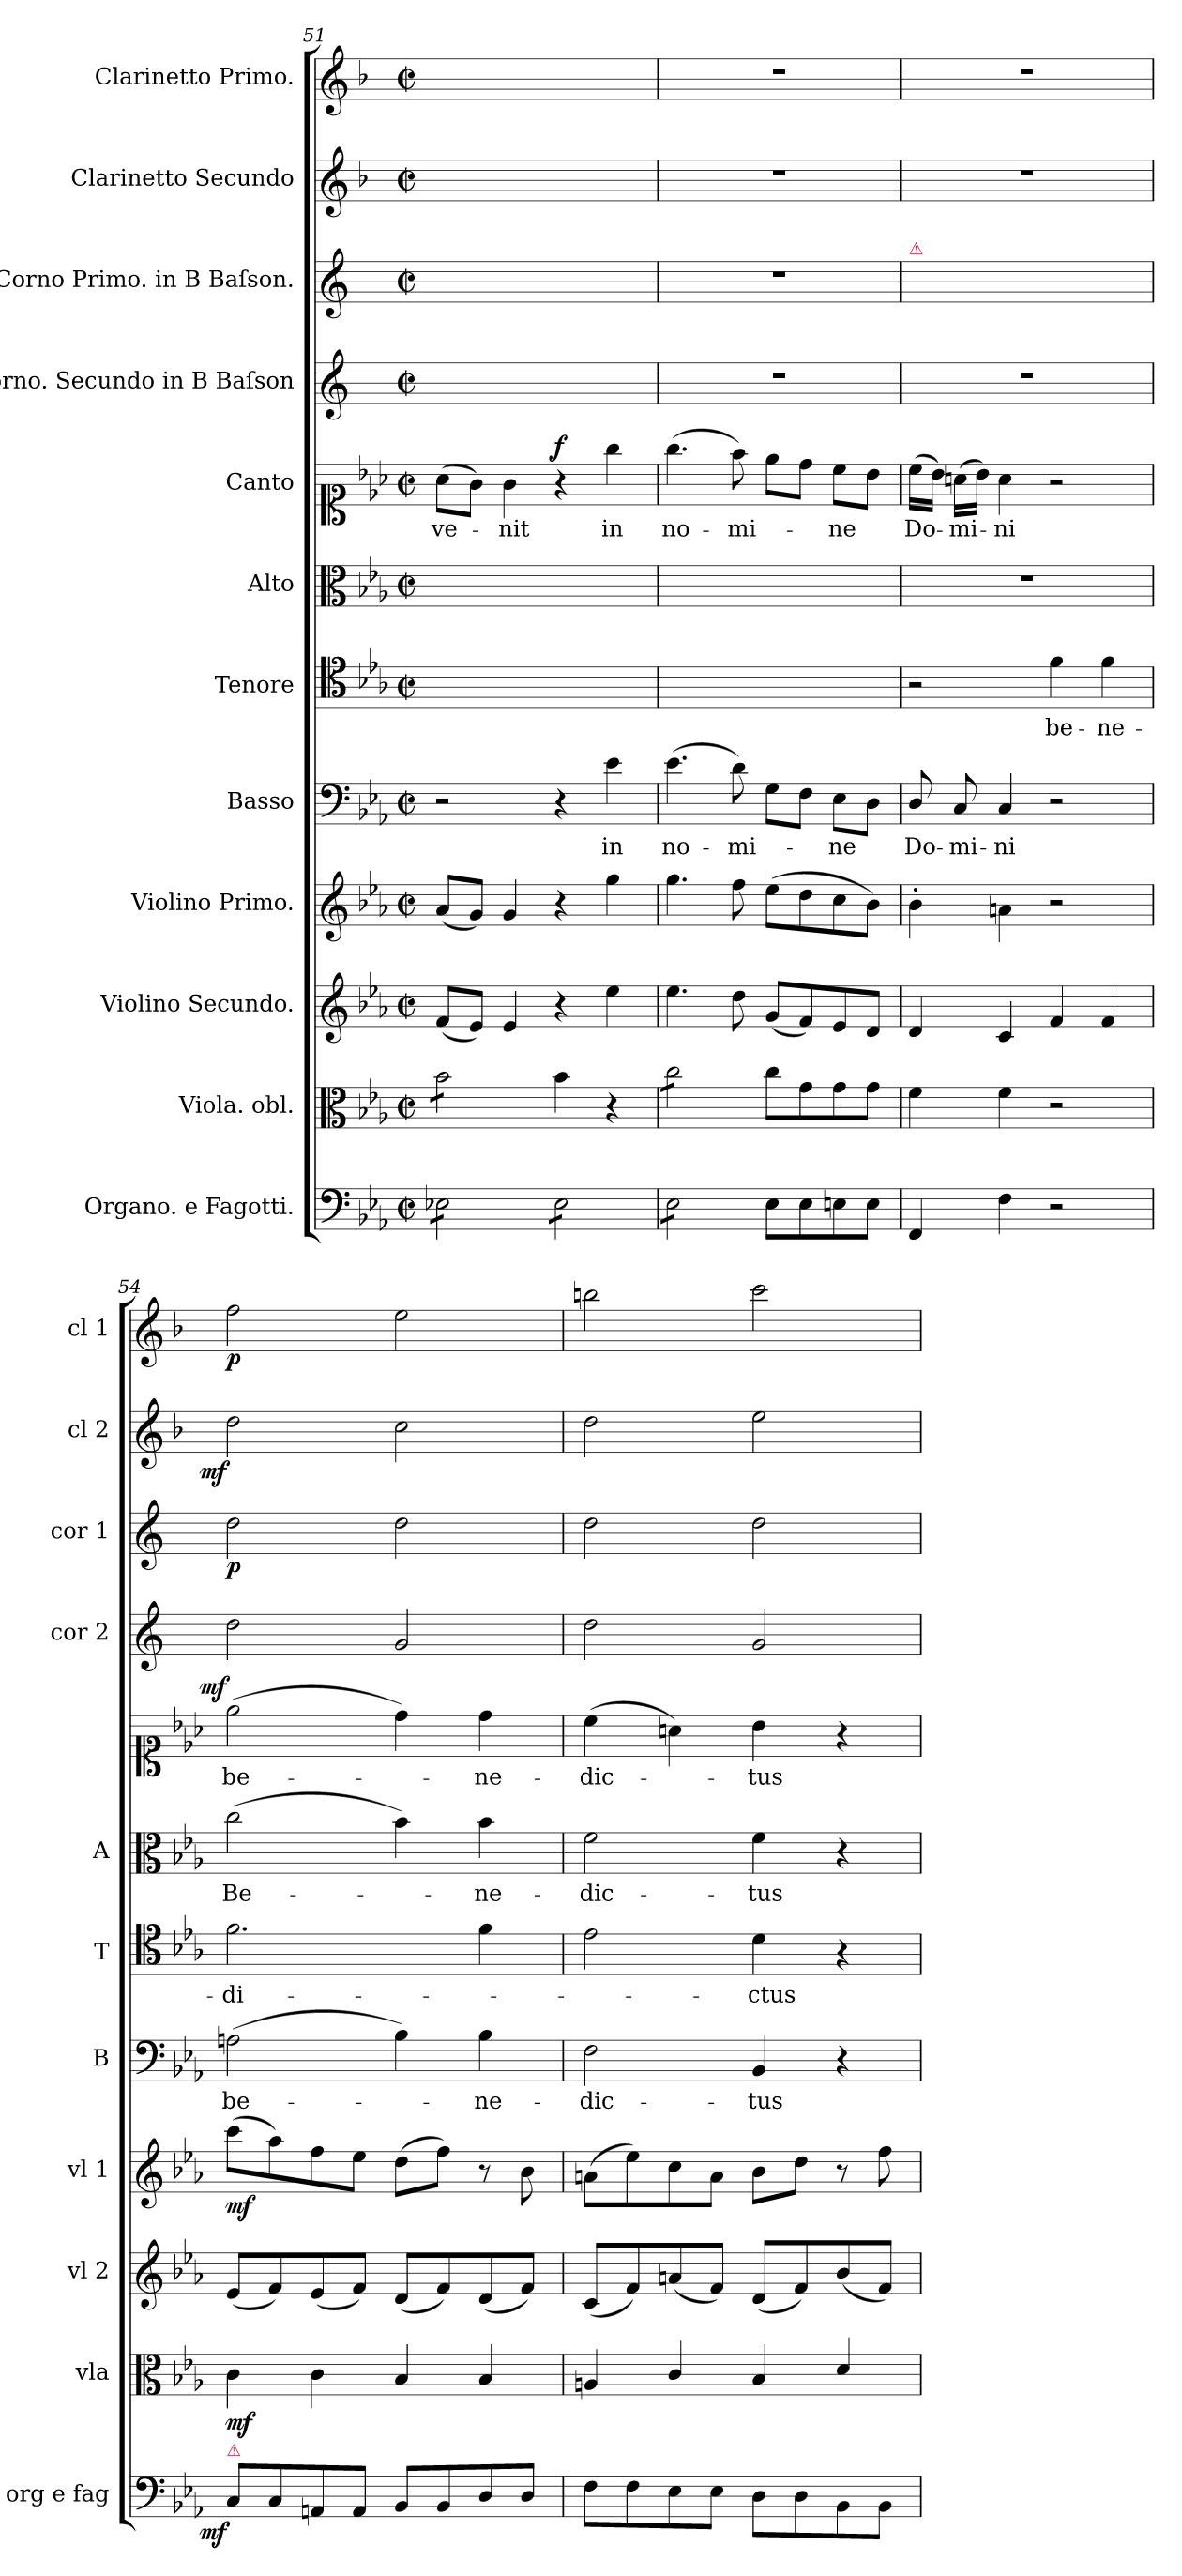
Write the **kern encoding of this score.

**kern	**dynam	**kern	**dynam	**kern	**dynam	**kern	**dynam	**kern	**text	**kern	**text	**kern	**text	**kern	**text	**dynam	**kern	**dynam	**kern	**dynam	**kern	**dynam	**kern	**dynam
*part12	*part12	*part11	*part11	*part10	*part10	*part9	*part9	*part8	*part8	*part7	*part7	*part6	*part6	*part5	*part5	*part5	*part4	*part4	*part3	*part3	*part2	*part2	*part1	*part1
*staff12	*staff12	*staff11	*staff11	*staff10	*staff10	*staff9	*staff9	*staff8	*staff8	*staff7	*staff7	*staff6	*staff6	*staff5	*staff5	*staff5	*staff4	*staff4	*staff3	*staff3	*staff2	*staff2	*staff1	*staff1
*I"Organo. e Fagotti.	*	*I"Viola. obl.	*	*I"Violino Secundo.	*	*I"Violino Primo.	*	*I"Basso	*	*I"Tenore	*	*I"Alto	*	*I"Canto	*	*	*I"Corno. Secundo in B Baſson	*	*I"Corno Primo. in B Baſson.	*	*I"Clarinetto Secundo	*	*I"Clarinetto Primo.	*
*I'org e fag	*	*I'vla	*	*I'vl 2	*	*I'vl 1	*	*I'B	*	*I'T	*	*I'A	*	*	*	*	*I'cor 2	*	*I'cor 1	*	*I'cl 2	*	*I'cl 1	*
*clefF4	*	*clefC3	*	*clefG2	*	*clefG2	*	*clefF4	*	*clefC4	*	*clefC3	*	*clefC1	*	*	*clefG2	*	*clefG2	*	*clefG2	*	*clefG2	*
*	*	*	*	*	*	*	*	*	*	*	*	*	*	*	*	*	*ITrd-2c-3	*	*ITrd-2c-3	*	*ITrd1c2	*	*ITrd1c2	*
*k[b-e-a-]	*	*k[b-e-a-]	*	*k[b-e-a-]	*	*k[b-e-a-]	*	*k[b-e-a-]	*	*k[b-e-a-]	*	*k[b-e-a-]	*	*k[b-e-a-]	*	*	*k[b-e-a-]	*	*k[b-e-a-]	*	*k[b-e-a-]	*	*k[b-e-a-]	*
*E-:	*	*E-:	*	*E-:	*	*E-:	*	*E-:	*	*E-:	*	*E-:	*	*E-:	*	*	*	*	*	*	*E-:	*	*E-:	*
*M2/2	*	*M2/2	*	*M2/2	*	*M2/2	*	*M2/2	*	*M2/2	*	*M2/2	*	*M2/2	*	*	*M2/2	*	*M2/2	*	*M2/2	*	*M2/2	*
*met(c|)	*	*met(c|)	*	*met(c|)	*	*met(c|)	*	*met(c|)	*	*met(c|)	*	*met(c|)	*	*met(c|)	*	*	*met(c|)	*	*met(c|)	*	*met(c|)	*	*met(c|)	*
=51	=51	=51	=51	=51	=51	=51	=51	=51	=51	=51	=51	=51	=51	=51	=51	=51	=51	=51	=51	=51	=51	=51	=51	=51
*tremolo	*	*	*	*	*	*	*	*	*	*	*	*	*	*	*	*	*	*	*	*	*	*	*	*
*	*	*tremolo	*	*	*	*	*	*	*	*	*	*	*	*	*	*	*	*	*	*	*	*	*	*
8E-X\L	.	8b-\L	.	(8f/L	.	(8a-/L	.	2r	.	1ryy	.	1ryy	.	(8a-\L	ve-	.	1ryy	.	1ryy	.	1ryy	.	1ryy	.
8E-X\	.	8b-\	.	8e-/J)	.	8g/J)	.	.	.	.	.	.	.	8g\J)	.	.	.	.	.	.	.	.	.	.
8E-X\	.	8b-\	.	4e-/	.	4g/	.	.	.	.	.	.	.	4g\	-nit	.	.	.	.	.	.	.	.	.
8E-X\J	.	8b-\J	.	.	.	.	.	.	.	.	.	.	.	.	.	.	.	.	.	.	.	.	.	.
*	*	*Xtremolo	*	*	*	*	*	*	*	*	*	*	*	*	*	*	*	*	*	*	*	*	*	*
!	!	!	!	!	!	!	!	!	!	!	!	!	!	!	!	!LO:DY:a	!	!	!	!	!	!	!	!
8E-\L	.	4b-\	.	4r	.	4r	.	4r	.	.	.	.	.	4r	.	f	.	.	.	.	.	.	.	.
8E-\	.	.	.	.	.	.	.	.	.	.	.	.	.	.	.	.	.	.	.	.	.	.	.	.
8E-\	.	4r	.	4ee-\	.	4gg\	.	4e-\	in	.	.	.	.	4gg\	in	.	.	.	.	.	.	.	.	.
8E-\J	.	.	.	.	.	.	.	.	.	.	.	.	.	.	.	.	.	.	.	.	.	.	.	.
=52	=52	=52	=52	=52	=52	=52	=52	=52	=52	=52	=52	=52	=52	=52	=52	=52	=52	=52	=52	=52	=52	=52	=52	=52
*	*	*tremolo	*	*	*	*	*	*	*	*	*	*	*	*	*	*	*	*	*	*	*	*	*	*
8E-\L	.	8cc\L	.	4.ee-\	.	4.gg\	.	(4.e-\	no-	1ryy	.	1ryy	.	(4.gg\	no-	.	1r	.	1r	.	1r	.	1r	.
8E-\	.	8cc\	.	.	.	.	.	.	.	.	.	.	.	.	.	.	.	.	.	.	.	.	.	.
8E-\	.	8cc\	.	.	.	.	.	.	.	.	.	.	.	.	.	.	.	.	.	.	.	.	.	.
8E-\J	.	8cc\J	.	8dd\	.	8ff\	.	8d\)	-mi-	.	.	.	.	8ff\)	-mi-	.	.	.	.	.	.	.	.	.
*	*	*Xtremolo	*	*	*	*	*	*	*	*	*	*	*	*	*	*	*	*	*	*	*	*	*	*
*Xtremolo	*	*	*	*	*	*	*	*	*	*	*	*	*	*	*	*	*	*	*	*	*	*	*	*
8E-\L	.	8cc\L	.	(8g/L	.	(8ee-\L	.	8G\L	.	.	.	.	.	8ee-\L	.	.	.	.	.	.	.	.	.	.
8E-\	.	8g\	.	8f/)	.	8dd\	.	8F\J	.	.	.	.	.	8dd\J	.	.	.	.	.	.	.	.	.	.
8En\	.	8g\	.	8e-/	.	8cc\	.	8E-\L	-ne	.	.	.	.	8cc\L	-ne	.	.	.	.	.	.	.	.	.
8E\J	.	8g\J	.	8d/J	.	8b-\J)	.	8D\J	.	.	.	.	.	8b-\J	.	.	.	.	.	.	.	.	.	.
=53	=53	=53	=53	=53	=53	=53	=53	=53	=53	=53	=53	=53	=53	=53	=53	=53	=53	=53	=53	=53	=53	=53	=53	=53
!	!	!	!	!	!	!	!	!	!	!	!	!	!	!	!	!	!	!	!LO:TX:a:color=crimson:t=⚠	!	!	!	!	!
4FF/	.	4f\	.	4d/	.	4b-'\	.	8D/	Do-	2r	.	1r	.	(16cc\LL	Do-	.	1r	.	1ff\yy	.	1r	.	1r	.
.	.	.	.	.	.	.	.	.	.	.	.	.	.	16b-\JJ)	.	.	.	.	.	.	.	.	.	.
.	.	.	.	.	.	.	.	8C/	-mi-	.	.	.	.	(16an\LL	-mi-	.	.	.	.	.	.	.	.	.
.	.	.	.	.	.	.	.	.	.	.	.	.	.	16b-\JJ)	.	.	.	.	.	.	.	.	.	.
4F\	.	4f\	.	4c/	.	4an\	.	4C/	-ni	.	.	.	.	4a\	-ni	.	.	.	.	.	.	.	.	.
2r	.	2r	.	4f/	.	2r	.	2r	.	4f\	be-	.	.	2r	.	.	.	.	.	.	.	.	.	.
.	.	.	.	4f/	.	.	.	.	.	4f\	-ne-	.	.	.	.	.	.	.	.	.	.	.	.	.
=54	=54	=54	=54	=54	=54	=54	=54	=54	=54	=54	=54	=54	=54	=54	=54	=54	=54	=54	=54	=54	=54	=54	=54	=54
!LO:TX:a:color=crimson:t=⚠	!	!	!	!	!	!	!	!	!	!	!	!	!	!	!	!	!	!	!	!	!	!	!	!
!	!LO:DY:rj	!	!	!	!LO:DY:a	!	!	!	!	!	!	!	!	!	!	!LO:DY:a:rj	!	!LO:DY:rj	!	!	!	!LO:DY:rj	!	!
8C/L	mf	4c\	mf	(8e-/L	mez&colon; fort	(8ccc\L	mf	(2An\	be-	2.f\	-di-	(2cc\	Be-	(2ee-\	be-	mf	2ff\	m Fort	2ff\	p	2cc\	mf	2ee-\	p
8C/	.	.	.	8f/)	.	8aa-\)	.	.	.	.	.	.	.	.	.	.	.	.	.	.	.	.	.	.
8AAn/	.	4c\	.	(8e-/	.	8ff\	.	.	.	.	.	.	.	.	.	.	.	.	.	.	.	.	.	.
8AA/J	.	.	.	8f/J)	.	8ee-\J	.	.	.	.	.	.	.	.	.	.	.	.	.	.	.	.	.	.
8BB-/L	.	4B-/	.	(8d/L	.	(8dd\L	.	4B-\)	.	.	.	4b-\)	.	4dd\)	.	.	2b-/	.	2ff\	.	2b-\	.	2dd\	.
8BB-/	.	.	.	8f/)	.	8ff\J)	.	.	.	.	.	.	.	.	.	.	.	.	.	.	.	.	.	.
8D/	.	4B-/	.	(8d/	.	8r	.	4B-\	-ne-	4f\	.	4b-\	-ne-	4dd\	-ne-	.	.	.	.	.	.	.	.	.
8D/J	.	.	.	8f/J)	.	8b-\	.	.	.	.	.	.	.	.	.	.	.	.	.	.	.	.	.	.
=55	=55	=55	=55	=55	=55	=55	=55	=55	=55	=55	=55	=55	=55	=55	=55	=55	=55	=55	=55	=55	=55	=55	=55	=55
8F\L	.	4An/	.	(8c/L	.	(8an\L	.	2F\	-dic-	2e-\	.	2f\	-dic-	(4cc\	-dic-	.	2ff\	.	2ff\	.	2cc\	.	2aan\	.
8F\	.	.	.	8f/)	.	8ee-\)	.	.	.	.	.	.	.	.	.	.	.	.	.	.	.	.	.	.
8E-\	.	4c/	.	(8an/	.	8cc\	.	.	.	.	.	.	.	4an\)	.	.	.	.	.	.	.	.	.	.
8E-\J	.	.	.	8f/J)	.	8a\J	.	.	.	.	.	.	.	.	.	.	.	.	.	.	.	.	.	.
8D\L	.	4B-/	.	(8d/L	.	8b-\L	.	4BB-/	-tus	4d\	-ctus	4f\	-tus	4b-\	-tus	.	2b-/	.	2ff\	.	2dd\	.	2bb-\	.
8D\	.	.	.	8f/)	.	8dd\J	.	.	.	.	.	.	.	.	.	.	.	.	.	.	.	.	.	.
8BB-\	.	4d/	.	(8b-/	.	8r	.	4r	.	4r	.	4r	.	4r	.	.	.	.	.	.	.	.	.	.
8BB-\J	.	.	.	8f/J)	.	8ff\	.	.	.	.	.	.	.	.	.	.	.	.	.	.	.	.	.	.
=	=	=	=	=	=	=	=	=	=	=	=	=	=	=	=	=	=	=	=	=	=	=	=	=
*-	*-	*-	*-	*-	*-	*-	*-	*-	*-	*-	*-	*-	*-	*-	*-	*-	*-	*-	*-	*-	*-	*-	*-	*-
